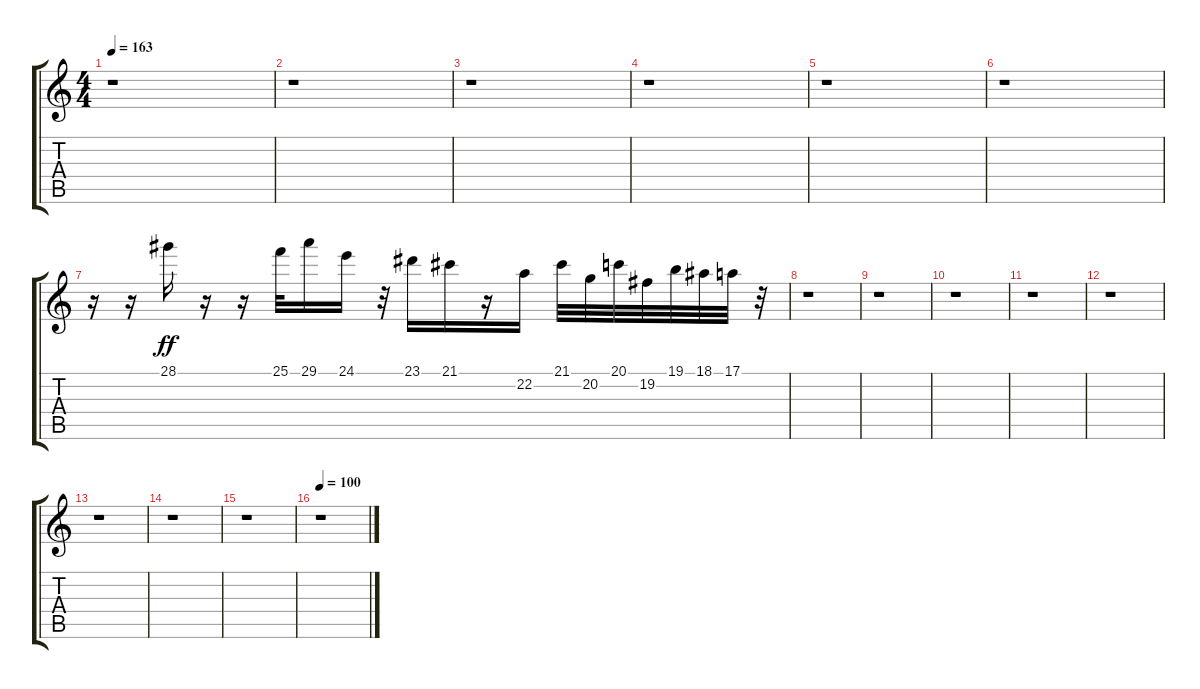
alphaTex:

\track "" {instrument acousticgrandpiano}
\staff {score tabs}
\tuning (E4 B3 G3 D3 A2 E2) {hide}
\ts (4 4)
\tempo 163
\clef g2
\ks c
r.1{dy ff} |
r.1 |
r.1 |
r.1 |
r.1 |
r.1 |
r.16 r.16 28.1.16 r.16 r.16 25.1.32 29.1.16 24.1.16 r.32 23.1.16 21.1.16 r.16 22.2.16 21.1.32 20.2.32 20.1.32 19.2.32 19.1.32 18.1.32 17.1.32 r.32 |
r.1 |
r.1 |
r.1 |
r.1 |
r.1 |
r.1 |
r.1 |
r.1 |
\tempo 100
r.1
